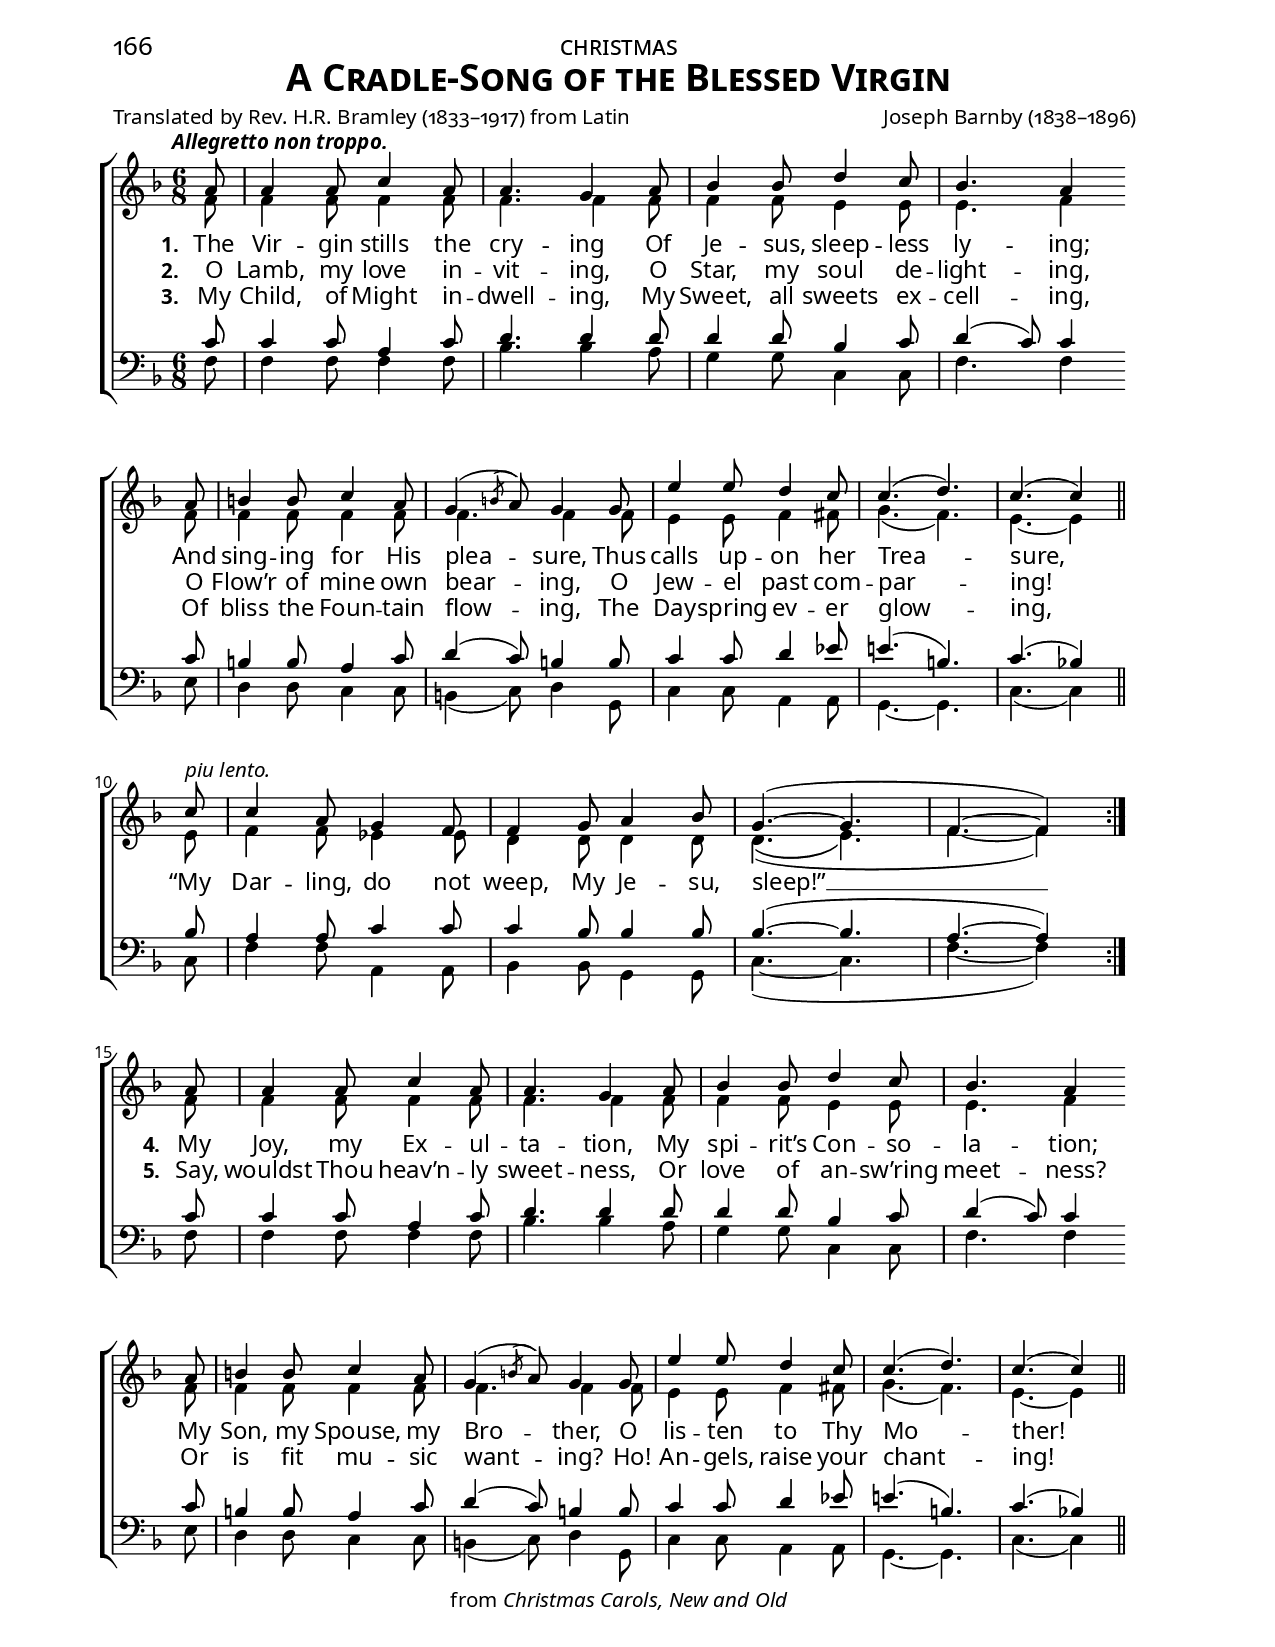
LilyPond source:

\version "2.24.0"
\include "util.ly"
\header {
  title = \markup{\override #'(font-name . "Garamond Premier Pro Semibold"){ \abs-fontsize #18 \smallCapsOldStyle"A Cradle-Song of the Blessed Virgin"}}
  poet = \markup\oldStyleNum"Translated by Rev. H.R. Bramley (1833–1917) from Latin"
  composer = \markup\oldStyleNum"Joseph Barnby (1838–1896)"
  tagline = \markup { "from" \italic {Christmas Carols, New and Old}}
}
\paper {
  %print-all-headers = ##t
  paper-height = 11\in
  paper-width = 8.5\in
  indent = 0\in
  %system-system-spacing = #'((basic-distance . 10) (padding . 0))
  system-system-spacing =
    #'((basic-distance . 0)
       (minimum-distance . 0)
       (padding . -5)
       (stretchability . 100))
  ragged-last-bottom = ##f
  ragged-bottom = ##f
  two-sided = ##t
  inner-margin = 1\in
  outer-margin = 0.75\in
  top-margin = 0.26\in
  bottom-margin = 0.25\in
  first-page-number = #166
  print-first-page-number = ##t
  headerLine = \markup{\override #'(font-name . "Garamond Premier Pro") \smallCapsOldStyle"christmas"}
  oddHeaderMarkup = \markup\fill-line{
     \override #'(font-name . "Garamond Premier Pro")\abs-fontsize #12.5
     \combine 
        \fill-line{"" \if \should-print-page-number
        \oldStylePageNum""
        }
        \fill-line{\headerLine}
  }
  evenHeaderMarkup = \markup {
     \override #'(font-name . "Garamond Premier Pro")\abs-fontsize #12.5
     \combine
        \if \should-print-page-number
        \oldStylePageNum""
        \fill-line{\headerLine}
  }
}
#(set-global-staff-size 18) \paper{ #(define fonts (make-pango-font-tree "Garamond Premier Pro" "Garamond Premier Pro" "Garamond Premier Pro" (/ 18 20))) }
global = {
  \key f \major
  \time 6/8
  \autoBeamOff
}

sopMusic = \relative c' {
  \tempo \markup\italic"Allegretto non troppo."
  \partial 8 a'8 |
  a4 a8 c4 a8 |
  a4. g4 a8 |
  bes4 bes8 d4 c8 |
  
  bes4. a4 \bar""\break a8 |
  b4 b8 c4 a8 |
  g4( \acciaccatura b8 a8) g4 g8 |
  
  e'4 e8 d4 c8 |
  c4.( d) |
  \partial 8*5 c( c4) \bar "||" \break
  \partial 8 c8^\markup\italic"piu lento." |
  
  c4 a8 g4 f8 |
  f4 g8 a4 bes8 |
  g4.(~ g |
  \partial 8*5 f~ f4) \bar ":|." \break
  
  
  
  \partial 8 a8 |
  a4 a8 c4 a8 |
  a4. g4 a8 |
  bes4 bes8 d4 c8 |
  
  bes4. a4 \bar"" \break a8 |
  b4 b8 c4 a8 |
  g4( \acciaccatura b8 a8) g4 g8 |
  
  e'4 e8 d4 c8 |
  c4.( d) |
  \partial 8*5 c( c4) \bar "||" \break
}
sopWords = \lyricmode {
  
}

altoMusic = \relative c' {
  f8 |
  f4 f8 f4 f8 |
  f4. f4 f8 |
  f4 f8 e4 e8 |
  
  e4. f4 f8 |
  f4 f8 f4 f8 |
  f4. f4 f8 |
  
  e4 e8 f4 fis8 g4.( f) |
  e~ e4 e8 |
  
  f4 f8 ees4 ees8 |
  d4 d8 d4 d8 |
  d4.(\( e\) |
  f~ f4)
  
  
  
  f8 |
  f4 f8 f4 f8 |
  f4. f4 f8 |
  f4 f8 e4 e8 |
  
  e4. f4 f8 |
  f4 f8 f4 f8 |
  f4. f4 f8 |
  
  e4 e8 f4 fis8 g4.( f) |
  e~ e4
}
altoWords = \lyricmode {
  \dropLyricsIX
  \set stanza = #"1. "
  The Vir -- gin stills the cry -- ing
  Of Je -- sus, sleep -- less ly -- ing;
  And sing -- ing for His plea -- sure,
  Thus calls up -- on her Trea -- sure,
  “My Dar -- ling, do not weep, My Je -- su, sleep!” __
  
  
  
  \set stanza = #"4. "
  My Joy, my Ex -- ul -- ta -- tion,
  My spi -- rit’s Con -- so -- la -- tion;
  My Son, my Spouse, my Bro -- ther,
  O lis -- ten to Thy Mo -- ther!
}
altoWordsII = \lyricmode {
  \dropLyricsIX
%\markup\italic
  \set stanza = #"2. "
  O Lamb, my love in -- vit -- ing,
  O Star, my soul de -- light -- ing,
  O Flow’r of mine own bear -- ing,
  O Jew -- el past com -- par -- ing!
  
  \repeat unfold 10{\skip1}
  
  \set stanza = #"5. "
  Say, wouldst Thou heav’n -- ly sweet -- ness,
  Or love of an -- sw’ring meet -- ness?
  Or is fit mu -- sic want -- ing?
  Ho! An -- gels, raise your chant -- ing!
}
altoWordsIII = \lyricmode {
  \dropLyricsIX
  \set stanza = #"3. "
  My Child, of Might in -- dwell -- ing,
  My Sweet, all sweets ex -- cell -- ing,
  Of bliss the Foun -- tain flow -- ing,
  The Day -- spring ev -- er glow -- ing,
}
altoWordsIV = \lyricmode {
}
altoWordsV = \lyricmode {
}
altoWordsVI = \lyricmode {
  \set stanza = #"6. "
  \set ignoreMelismata = ##t
}
tenorMusic = \relative c' {
  c8 |
  c4 c8 a4 c8 |
  d4. d4 d8 |
  d4 d8 bes4 c8 |
  
  d4( c8) c4 c8 |
  b4 b8 a4 c8 |
  d4( c8) b4 b8 |
  
  c4 c8 d4 ees8 |
  e!4.( b) |
  c( bes!4) bes8 |
  
  a4 a8 c4 c8 |
  c4 bes8 bes4 bes8 |
  bes4.(~ bes |
  a~ a4) 
  
  
  
  c8 |
  c4 c8 a4 c8 |
  d4. d4 d8 |
  d4 d8 bes4 c8 |
  
  d4( c8) c4 c8 |
  b4 b8 a4 c8 |
  d4( c8) b4 b8 |
  
  c4 c8 d4 ees8 |
  e!4.( b) |
  c( bes!4) 
}
tenorWords = \lyricmode {

}

bassMusic = \relative c {
  f8 |
  f4 f8 f4 f8 |
  bes4. bes4 a8 |
  g4 g8 c,4 c8 |
  
  f4. f4 e8 |
  d4 d8 c4 c8 |
  b4( c8) d4 g,8 |
  
  c4 c8 a4 a8 |
  g4.~ g |
  c( c4) c8 |
  
  f4 f8 a,4 a8 |
  bes4 bes8 g4 g8 |
  c4.(~ c |
  f~ f4) 
  
  
  
  f8 |
  f4 f8 f4 f8 |
  bes4. bes4 a8 |
  g4 g8 c,4 c8 |
  
  f4. f4 e8 |
  d4 d8 c4 c8 |
  b4( c8) d4 g,8 |
  
  c4 c8 a4 a8 |
  g4.~ g |
  c( c4)
}
bassWords = \lyricmode {

}

pianoRH = \relative c' {
  
}
pianoLH = \relative c' {
  
}

\score {
  <<
   \new ChoirStaff <<
%    \new Lyrics = sopranos \with { \override VerticalAxisGroup.nonstaff-relatedstaff-spacing = #'((basic-distance . 1)) }
    \new Staff = women <<
      \new Voice = "sopranos" { \voiceOne << \global \sopMusic >> }
      \new Voice = "altos" { \voiceTwo << \global \altoMusic >> }
    >>
    \new Lyrics \with { alignAboveContext = #"women" \override VerticalAxisGroup.nonstaff-relatedstaff-spacing = #'((basic-distance . 1))} \lyricsto "sopranos" \sopWords
     \new Lyrics = "altosVI"  \with { alignBelowContext = #"women" \override VerticalAxisGroup.nonstaff-relatedstaff-spacing = #'((basic-distance . 1))} \lyricsto "sopranos" \altoWordsVI
    \new Lyrics = "altosV"  \with { alignBelowContext = #"women" \override VerticalAxisGroup.nonstaff-relatedstaff-spacing = #'((basic-distance . 1))} \lyricsto "sopranos" \altoWordsV
    \new Lyrics = "altosIV"  \with { alignBelowContext = #"women" \override VerticalAxisGroup.nonstaff-relatedstaff-spacing = #'((basic-distance . 1))} \lyricsto "sopranos" \altoWordsIV
    \new Lyrics = "altosIII"  \with { alignBelowContext = #"women" \override VerticalAxisGroup.nonstaff-relatedstaff-spacing = #'((basic-distance . 1))} \lyricsto "sopranos" \altoWordsIII
    \new Lyrics = "altosII"  \with { alignBelowContext = #"women" \override VerticalAxisGroup.nonstaff-relatedstaff-spacing = #'((basic-distance . 1))} \lyricsto "sopranos" \altoWordsII
    \new Lyrics = "altos"  \with { alignBelowContext = #"women" \override VerticalAxisGroup.nonstaff-relatedstaff-spacing = #'((padding . -0.5)) } \lyricsto "sopranos" \altoWords
   \new Staff = men <<
      \clef bass
      \new Voice = "tenors" { \voiceOne << \global \tenorMusic >> }
      \new Voice = "basses" { \voiceTwo << \global \bassMusic >> }
    >>
    \new Lyrics \with { alignAboveContext = #"men" \override VerticalAxisGroup.nonstaff-relatedstaff-spacing = #'((basic-distance . 1)) } \lyricsto "tenors" \tenorWords
    \new Lyrics \with { alignBelowContext = #"men" \override VerticalAxisGroup.nonstaff-relatedstaff-spacing = #'((basic-distance . 1)) } \lyricsto "basses" \bassWords
  >>
%    \new PianoStaff << \new Staff { \new Voice { \pianoRH } } \new Staff { \clef "bass" \pianoLH } >>
  >>
  \layout {
  \context {
    \Lyrics
    \override LyricText.font-size = #1.3
  }
    \context {
      \Score
      %\override SpacingSpanner.base-shortest-duration = #(ly:make-moment 1/8)
      %\override SpacingSpanner.common-shortest-duration = #(ly:make-moment 1/4)
    }
    \context {
      % Remove all empty staves
      % \Staff \RemoveEmptyStaves \override VerticalAxisGroup.remove-first = ##t
    }
    \context {
      \Lyrics
      \override LyricText.X-offset = #center-on-word
    }
  }
}

